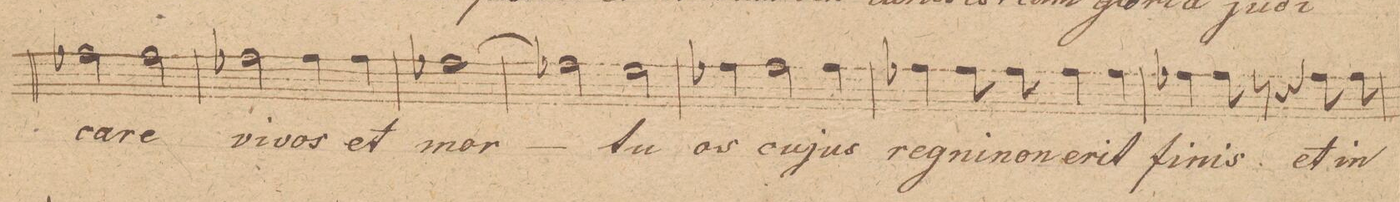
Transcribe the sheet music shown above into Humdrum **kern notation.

**kern	**text	**dynam
*I"Tenore 1mo	*	*
*clefC4	*	*
*k[]	*	*
*met(c|)	*	*
*M2/2	*	*
2e-X\	-ca-	.
2e-\	-re	.
=82	=82	=82
2e-X\	vi-	.
4e-\	-vos	.
4e-\	et	.
=83	=83	=83
[1e-X	mor-	.
=84	=84	=84
2e-X\]	.	.
2d\	-tu-	.
=85	=85	=85
4e-X\	-os	.
2e-\	cu-	.
4e-\	-jus	.
=86	=86	=86
4e-X\	reg-	.
8e-\	-ni	.
8e-\	non	.
4e-\	e-	.
4e-\	-rit	.
=87	=87	=87
4e-X\	fi-	.
8e-\	-nis	.
8r	.	.
4r	.	.
8e-\	et	.
8e-\	in	.
=88	=88	=88
*-	*-	*-
